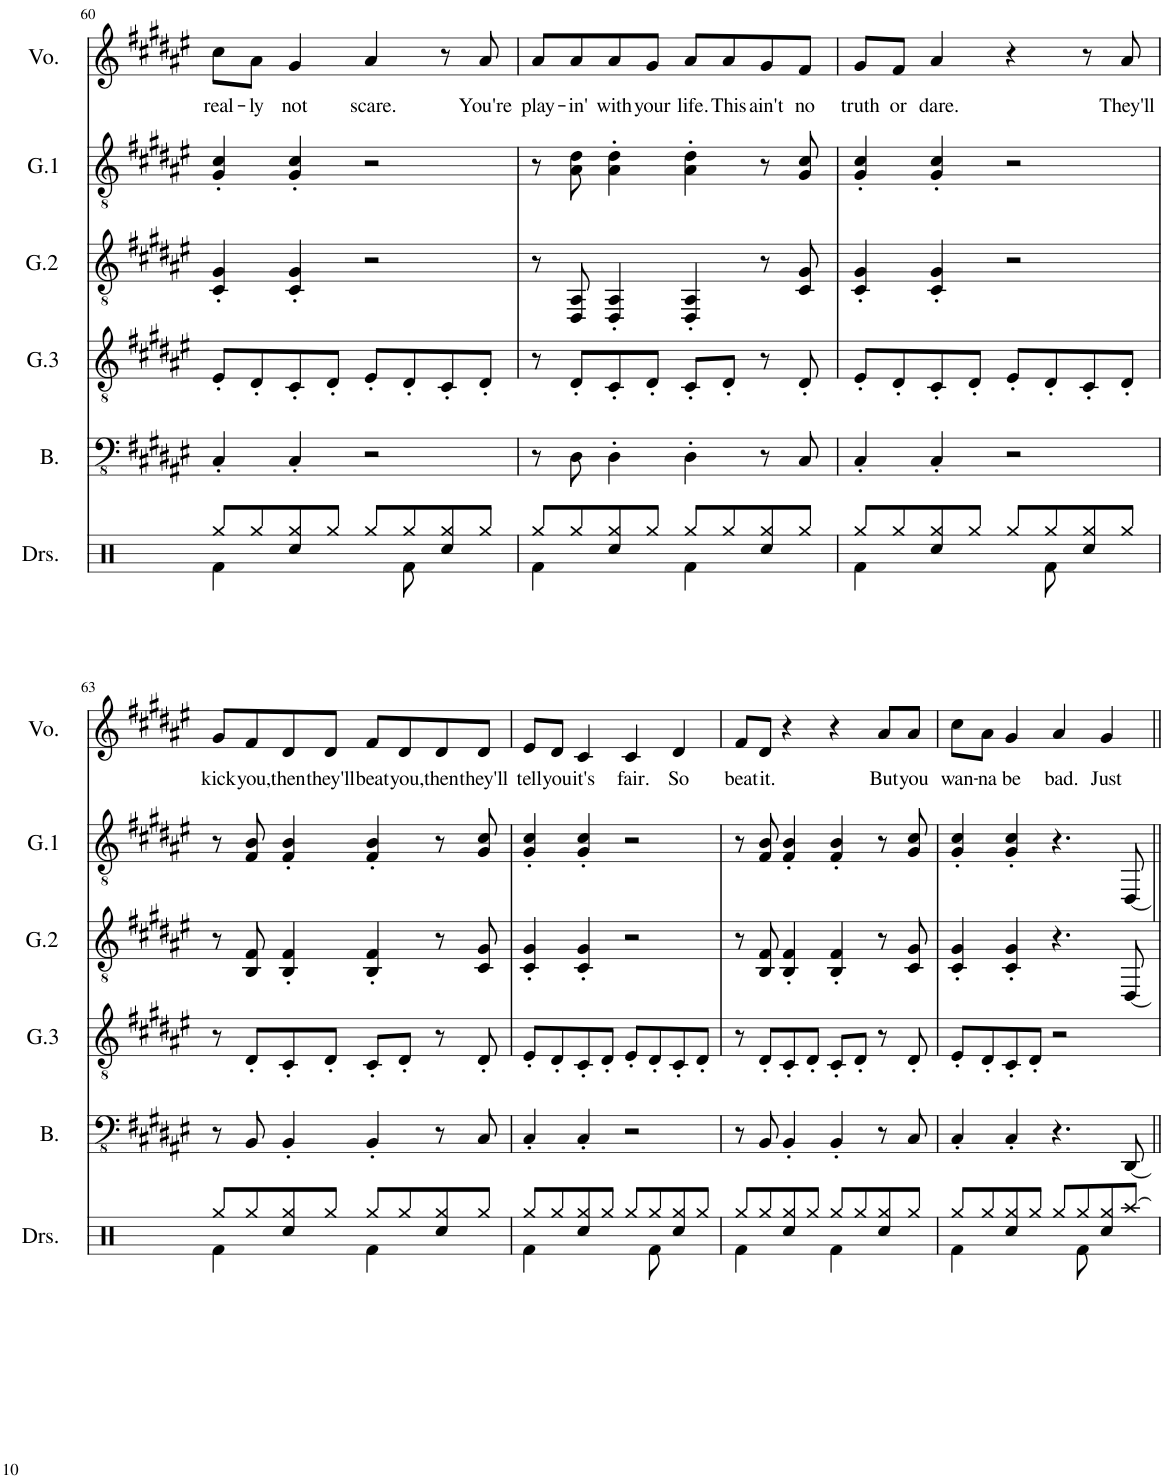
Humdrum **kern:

**kern	**kern	**kern	**kern	**kern	**text
*part5	*part4	*part3	*part2	*part1	*part1
*staff5	*staff4	*staff3	*staff2	*staff1	*staff1
*I"Bass	*I"Guitar 3	*I"Guitar 2	*I"Guitar 1	*I"Voice	*
*I'B.	*I'G.3	*I'G.2	*I'G.1	*I'Vo.	*
!!LO:PB:g=z
*clefFv4	*clefGv2	*clefGv2	*clefGv2	*clefG2	*
*k[f#c#g#d#a#e#]	*k[f#c#g#d#a#e#]	*k[f#c#g#d#a#e#]	*k[f#c#g#d#a#e#]	*k[f#c#g#d#a#e#]	*
*M4/4	*M4/4	*M4/4	*M4/4	*M4/4	*
=60	=60	=60	=60	=60	=60
!	!	!	!	!	!LO:LY:b
4CC#'/	8E#'/L	4C#/' 4G#/'	4G#/' 4c#/'	8cc#\L	real-
!	!	!	!	!	!LO:LY:b
.	8D#'/	.	.	8a#\J	-ly
!	!	!	!	!	!LO:LY:b
4CC#'/	8C#'/	4C#/' 4G#/'	4G#/' 4c#/'	4g#/	not
.	8D#'/J	.	.	.	.
!	!	!	!	!	!LO:LY:b
2r	8E#'/L	2r	2r	4a#/	scare.
.	8D#'/	.	.	.	.
.	8C#'/	.	.	8r	.
!	!	!	!	!	!LO:LY:b
.	8D#'/J	.	.	8a#/	You're
=61	=61	=61	=61	=61	=61
!	!	!	!	!	!LO:LY:b
8r	8r	8r	8r	8a#/L	play-
!	!	!	!	!	!LO:LY:b
8DD#\	8D#'/L	8DD#/ 8AA#/	8A#\ 8d#\	8a#/	-in'
!	!	!	!	!	!LO:LY:b
4DD#'\	8C#'/	4DD#/' 4AA#/'	4A#\' 4d#\'	8a#/	with
!	!	!	!	!	!LO:LY:b
.	8D#'/J	.	.	8g#/J	your
!	!	!	!	!	!LO:LY:b
4DD#'\	8C#'/L	4DD#/' 4AA#/'	4A#\' 4d#\'	8a#/L	life.
!	!	!	!	!	!LO:LY:b
.	8D#'/J	.	.	8a#/	This
!	!	!	!	!	!LO:LY:b
8r	8r	8r	8r	8g#/	ain't
!	!	!	!	!	!LO:LY:b
8CC#/	8D#'/	8C#/ 8G#/	8G#/ 8c#/	8f#/J	no
=62	=62	=62	=62	=62	=62
!	!	!	!	!	!LO:LY:b
4CC#'/	8E#'/L	4C#/' 4G#/'	4G#/' 4c#/'	8g#/L	truth
!	!	!	!	!	!LO:LY:b
.	8D#'/	.	.	8f#/J	or
!	!	!	!	!	!LO:LY:b
4CC#'/	8C#'/	4C#/' 4G#/'	4G#/' 4c#/'	4a#/	dare.
.	8D#'/J	.	.	.	.
2r	8E#'/L	2r	2r	4r	.
.	8D#'/	.	.	.	.
.	8C#'/	.	.	8r	.
!	!	!	!	!	!LO:LY:b
.	8D#'/J	.	.	8a#/	They'll
!!LO:LB:g=z
=63	=63	=63	=63	=63	=63
!	!	!	!	!	!LO:LY:b
8r	8r	8r	8r	8g#/L	kick
!	!	!	!	!	!LO:LY:b
8BBB/	8D#'/L	8BB/ 8F#/	8F#/ 8B/	8f#/	you,
!	!	!	!	!	!LO:LY:b
4BBB'/	8C#'/	4BB/' 4F#/'	4F#/' 4B/'	8d#/	then
!	!	!	!	!	!LO:LY:b
.	8D#'/J	.	.	8d#/J	they'll
!	!	!	!	!	!LO:LY:b
4BBB'/	8C#'/L	4BB/' 4F#/'	4F#/' 4B/'	8f#/L	beat
!	!	!	!	!	!LO:LY:b
.	8D#'/J	.	.	8d#/	you,
!	!	!	!	!	!LO:LY:b
8r	8r	8r	8r	8d#/	then
!	!	!	!	!	!LO:LY:b
8CC#/	8D#'/	8C#/ 8G#/	8G#/ 8c#/	8d#/J	they'll
=64	=64	=64	=64	=64	=64
!	!	!	!	!	!LO:LY:b
4CC#'/	8E#'/L	4C#/' 4G#/'	4G#/' 4c#/'	8e#/L	tell
!	!	!	!	!	!LO:LY:b
.	8D#'/	.	.	8d#/J	you
!	!	!	!	!	!LO:LY:b
4CC#'/	8C#'/	4C#/' 4G#/'	4G#/' 4c#/'	4c#/	it's
.	8D#'/J	.	.	.	.
!	!	!	!	!	!LO:LY:b
2r	8E#'/L	2r	2r	4c#/	fair.
.	8D#'/	.	.	.	.
!	!	!	!	!	!LO:LY:b
.	8C#'/	.	.	4d#/	So
.	8D#'/J	.	.	.	.
=65	=65	=65	=65	=65	=65
!	!	!	!	!	!LO:LY:b
8r	8r	8r	8r	8f#/L	beat
!	!	!	!	!	!LO:LY:b
8BBB/	8D#'/L	8BB/ 8F#/	8F#/ 8B/	8d#/J	it.
4BBB'/	8C#'/	4BB/' 4F#/'	4F#/' 4B/'	4r	.
.	8D#'/J	.	.	.	.
4BBB'/	8C#'/L	4BB/' 4F#/'	4F#/' 4B/'	4r	.
.	8D#'/J	.	.	.	.
!	!	!	!	!	!LO:LY:b
8r	8r	8r	8r	8a#/L	But
!	!	!	!	!	!LO:LY:b
8CC#/	8D#'/	8C#/ 8G#/	8G#/ 8c#/	8a#/J	you
=66	=66	=66	=66	=66	=66
!	!	!	!	!	!LO:LY:b
4CC#'/	8E#'/L	4C#/' 4G#/'	4G#/' 4c#/'	8cc#\L	wan-
!	!	!	!	!	!LO:LY:b
.	8D#'/	.	.	8a#\J	-na
!	!	!	!	!	!LO:LY:b
4CC#'/	8C#'/	4C#/' 4G#/'	4G#/' 4c#/'	4g#/	be
.	8D#'/J	.	.	.	.
!	!	!	!	!	!LO:LY:b
4.r	2r	4.r	4.r	4a#/	bad.
!	!	!	!	!	!LO:LY:b
.	.	.	.	4g#/	Just
[8DDD#/	.	[8DD#/	[8DD#/	.	.
=||	=||	=||	=||	=||	=||
*-	*-	*-	*-	*-	*-
